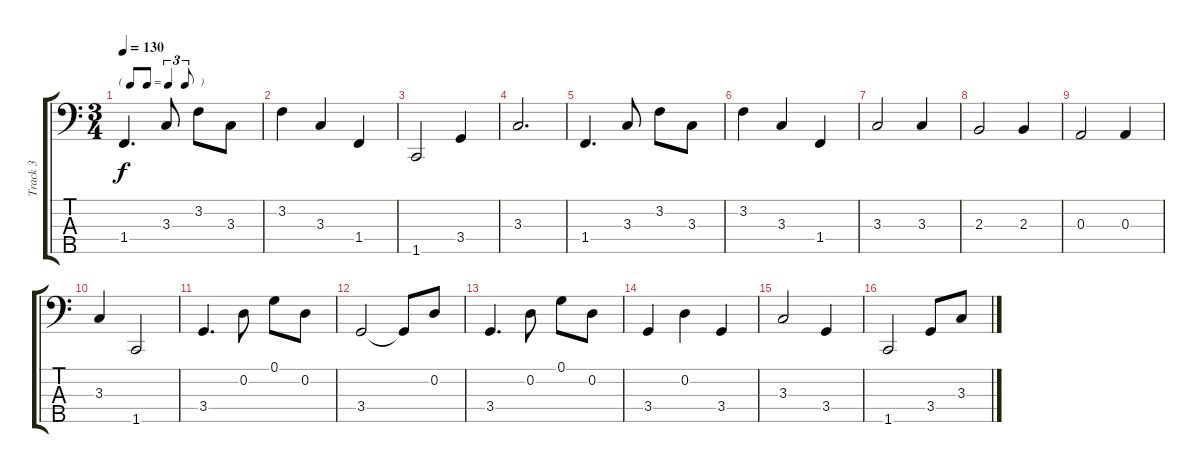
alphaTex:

\track ("Track 3" "Track 3") {instrument electricbassfinger}
\staff {score tabs}
\tuning (G2 D2 A1 E1 B0) {hide}
\ts (3 4)
\tf triplet8th
\tempo 130
\clef f4
\ks c
1.4.4{d dy f} 3.3.8 3.2.8 3.3.8 |
3.2.4 3.3.4 1.4.4 |
1.5.2 3.4.4 |
3.3.2{d} |
1.4.4{d} 3.3.8 3.2.8 3.3.8 |
3.2.4 3.3.4 1.4.4 |
3.3.2 3.3.4 |
2.3.2 2.3.4 |
0.3.2 0.3.4 |
3.3.4 1.5.2 |
3.4.4{d} 0.2.8 0.1.8 0.2.8 |
3.4.2 3.4{t}.8 0.2.8 |
3.4.4{d} 0.2.8 0.1.8 0.2.8 |
3.4.4 0.2.4 3.4.4 |
3.3.2 3.4.4 |
1.5.2 3.4.8 3.3.8
